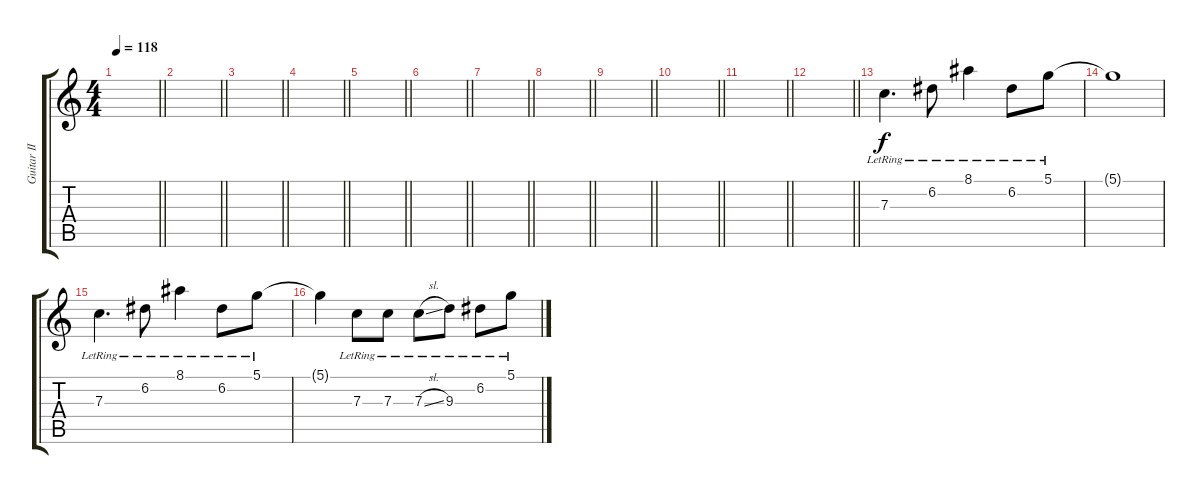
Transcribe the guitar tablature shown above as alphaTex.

\track ("Guitar II" "Guitar II") {instrument distortionguitar}
\staff {score tabs}
\tuning (D4 A3 F3 C3 G2 C2) {hide}
\ts (4 4)
\tempo 118
\clef g2
\barLineRight lightlight
\ks c
|
\barLineRight lightlight
|
\barLineRight lightlight
|
\barLineRight lightlight
|
\barLineRight lightlight
|
\barLineRight lightlight
|
\barLineRight lightlight
|
\barLineRight lightlight
|
\barLineRight lightlight
|
\barLineRight lightlight
|
\barLineRight lightlight
|
\barLineRight lightlight
|
7.3{lr}.4{d volume 13 balance 2 instrument electricguitarclean} 6.2{lr}.8 8.1{lr}.4 6.2{lr}.8 5.1{lr}.8 |
5.1{t}.1 |
7.3{lr}.4{d} 6.2{lr}.8 8.1{lr}.4 6.2{lr}.8 5.1{lr}.8 |
5.1{t}.4 7.3{lr}.8 7.3{lr}.8 7.3{sl lr}.8 9.3{lr}.8 6.2{lr}.8 5.1{lr}.8
